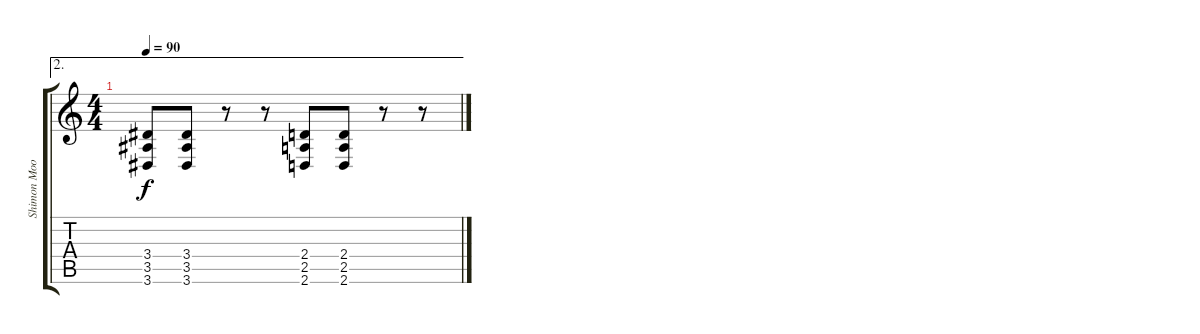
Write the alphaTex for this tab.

\track ("Shimon Moore" "Shimon Moo") {instrument distortionguitar}
\staff {score tabs}
\tuning (D4 A3 F3 C3 G2 C2) {hide}
\ae 2
\ts (4 4)
\tempo 90
\clef g2
\ks c
(3.4 3.5 3.6).8{dy f} (3.4 3.5 3.6).8 r.8 r.8 (2.4 2.5 2.6).8 (2.4 2.5 2.6).8 r.8 r.8
